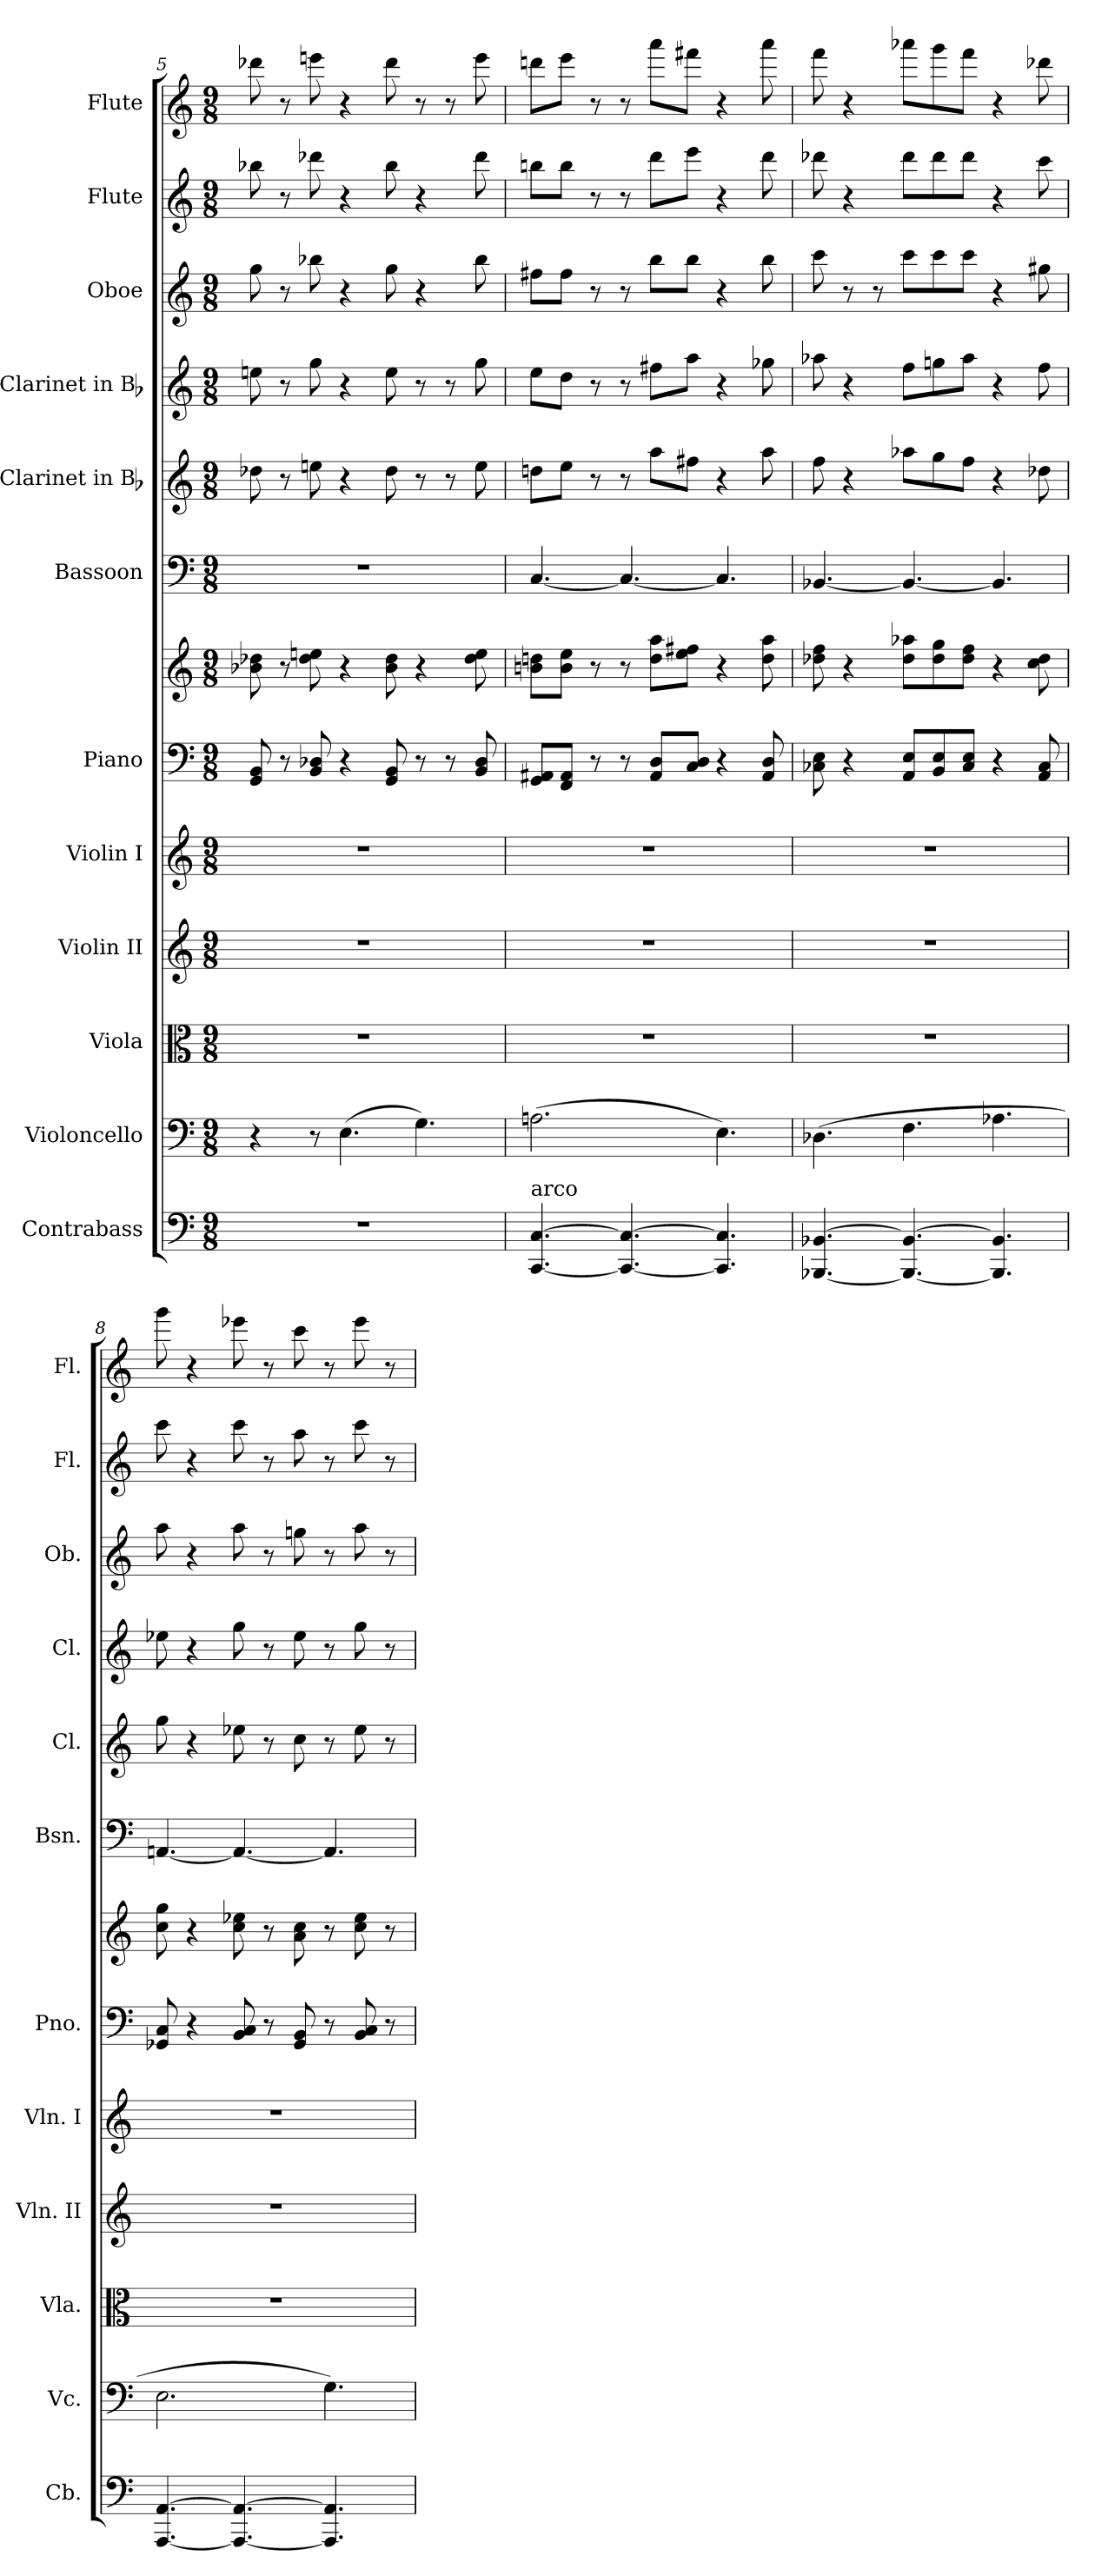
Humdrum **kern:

**kern	**kern	**kern	**kern	**kern	**kern	**kern	**kern	**kern	**kern	**kern	**kern	**kern
*part12	*part11	*part10	*part9	*part8	*part7	*part7	*part6	*part5	*part4	*part3	*part2	*part1
*staff13	*staff12	*staff11	*staff10	*staff9	*staff8	*staff7	*staff6	*staff5	*staff4	*staff3	*staff2	*staff1
*I"Contrabass	*I"Violoncello	*I"Viola	*I"Violin II	*I"Violin I	*I"Piano	*	*I"Bassoon	*I"Clarinet in Bb	*I"Clarinet in Bb	*I"Oboe	*I"Flute	*I"Flute
*I'Cb.	*I'Vc.	*I'Vla.	*I'Vln. II	*I'Vln. I	*I'Pno.	*	*I'Bsn.	*I'Cl.	*I'Cl.	*I'Ob.	*I'Fl.	*I'Fl.
*clefF4	*clefF4	*clefC3	*clefG2	*clefG2	*clefF4	*clefG2	*clefF4	*clefG2	*clefG2	*clefG2	*clefG2	*clefG2
*k[]	*k[]	*k[]	*k[]	*k[]	*k[]	*k[]	*k[]	*k[]	*k[]	*k[]	*k[]	*k[]
*M9/8	*M9/8	*M9/8	*M9/8	*M9/8	*M9/8	*M9/8	*M9/8	*M9/8	*M9/8	*M9/8	*M9/8	*M9/8
=5	=5	=5	=5	=5	=5	=5	=5	=5	=5	=5	=5	=5
8%9r	4r	8%9r	8%9r	8%9r	8GG 8BB	8b-X 8dd-X	8%9r	8dd-X	8een	8gg	8bb-X	8ddd-X
.	.	.	.	.	8r	8r	.	8r	8r	8r	8r	8r
.	8r	.	.	.	8BB 8D-X	8dd- 8een	.	8een	8gg	8bb-X	8ddd-X	8eeen
.	(4.E	.	.	.	4r	4r	.	4r	4r	4r	4r	4r
.	.	.	.	.	8GG 8BB	8b- 8dd-	.	8dd-	8ee	8gg	8bb-	8ddd-
.	4.G)	.	.	.	8r	4r	.	8r	8r	4r	4r	8r
.	.	.	.	.	8r	.	.	8r	8r	.	.	8r
.	.	.	.	.	8BB 8D-	8dd- 8ee	.	8ee	8gg	8bb-	8ddd-	8eee
=6	=6	=6	=6	=6	=6	=6	=6	=6	=6	=6	=6	=6
!LO:TX:a:t=arco	!	!	!	!	!	!	!	!	!	!	!	!
[4.CC [4.C	(2.An	8%9r	8%9r	8%9r	8GG 8AA#XL	8bn 8ddnL	[4.C	8ddnL	8eeL	8ff#XL	8bbnL	8dddnL
.	.	.	.	.	8FF 8AA#J	8b 8eeJ	.	8eeJ	8ddJ	8ff#J	8bbJ	8eeeJ
.	.	.	.	.	8r	8r	.	8r	8r	8r	8r	8r
4.CC_ 4.C_	.	.	.	.	8r	8r	4.C_	8r	8r	8r	8r	8r
.	.	.	.	.	8AA# 8DL	8dd 8aaL	.	8aaL	8ff#XL	8bbL	8dddL	8aaaL
.	.	.	.	.	8C 8DJ	8ee 8ff#XJ	.	8ff#XJ	8aaJ	8bbJ	8eeeJ	8fff#XJ
4.CC] 4.C]	4.E)	.	.	.	4r	4r	4.C]	4r	4r	4r	4r	4r
.	.	.	.	.	8AA# 8D	8dd 8aa	.	8aa	8gg-X	8bb	8ddd	8aaa
=7	=7	=7	=7	=7	=7	=7	=7	=7	=7	=7	=7	=7
[4.BBB-X [4.BB-X	(4.D-X	8%9r	8%9r	8%9r	8C-X 8E	8dd-X 8ff	[4.BB-X	8ff	8aa-X	8ccc	8ddd-X	8fff
.	.	.	.	.	4r	4r	.	4r	4r	8r	4r	4r
.	.	.	.	.	.	.	.	.	.	8r	.	.
4.BBB-_ 4.BB-_	4.F	.	.	.	8AA 8EL	8dd- 8aa-XL	4.BB-_	8aa-XL	8ffL	8cccL	8ddd-L	8aaa-XL
.	.	.	.	.	8BB 8E	8dd- 8gg	.	8gg	8ggn	8ccc	8ddd-	8ggg
.	.	.	.	.	8C- 8EJ	8dd- 8ffJ	.	8ffJ	8aa-J	8cccJ	8ddd-J	8fffJ
4.BBB-] 4.BB-]	4.A-X	.	.	.	4r	4r	4.BB-]	4r	4r	4r	4r	4r
.	.	.	.	.	8AA 8C-	8cc 8dd-	.	8dd-X	8ff	8gg#X	8ccc	8ddd-X
=8	=8	=8	=8	=8	=8	=8	=8	=8	=8	=8	=8	=8
[4.AAA [4.AA	2.E	8%9r	8%9r	8%9r	8GG-X 8C	8cc 8gg	[4.AAn	8gg	8ee-X	8aa	8ccc	8ggg
.	.	.	.	.	4r	4r	.	4r	4r	4r	4r	4r
4.AAA_ 4.AA_	.	.	.	.	8BB 8C	8cc 8ee-X	4.AA_	8ee-X	8gg	8aa	8ccc	8eee-X
.	.	.	.	.	8r	8r	.	8r	8r	8r	8r	8r
.	.	.	.	.	8GG- 8BB	8a 8cc	.	8cc	8ee-	8ggn	8aa	8ccc
4.AAA] 4.AA]	4.G)	.	.	.	8r	8r	4.AA]	8r	8r	8r	8r	8r
.	.	.	.	.	8BB 8C	8cc 8ee-	.	8ee-	8gg	8aa	8ccc	8eee-
.	.	.	.	.	8r	8r	.	8r	8r	8r	8r	8r
=	=	=	=	=	=	=	=	=	=	=	=	=
*-	*-	*-	*-	*-	*-	*-	*-	*-	*-	*-	*-	*-
